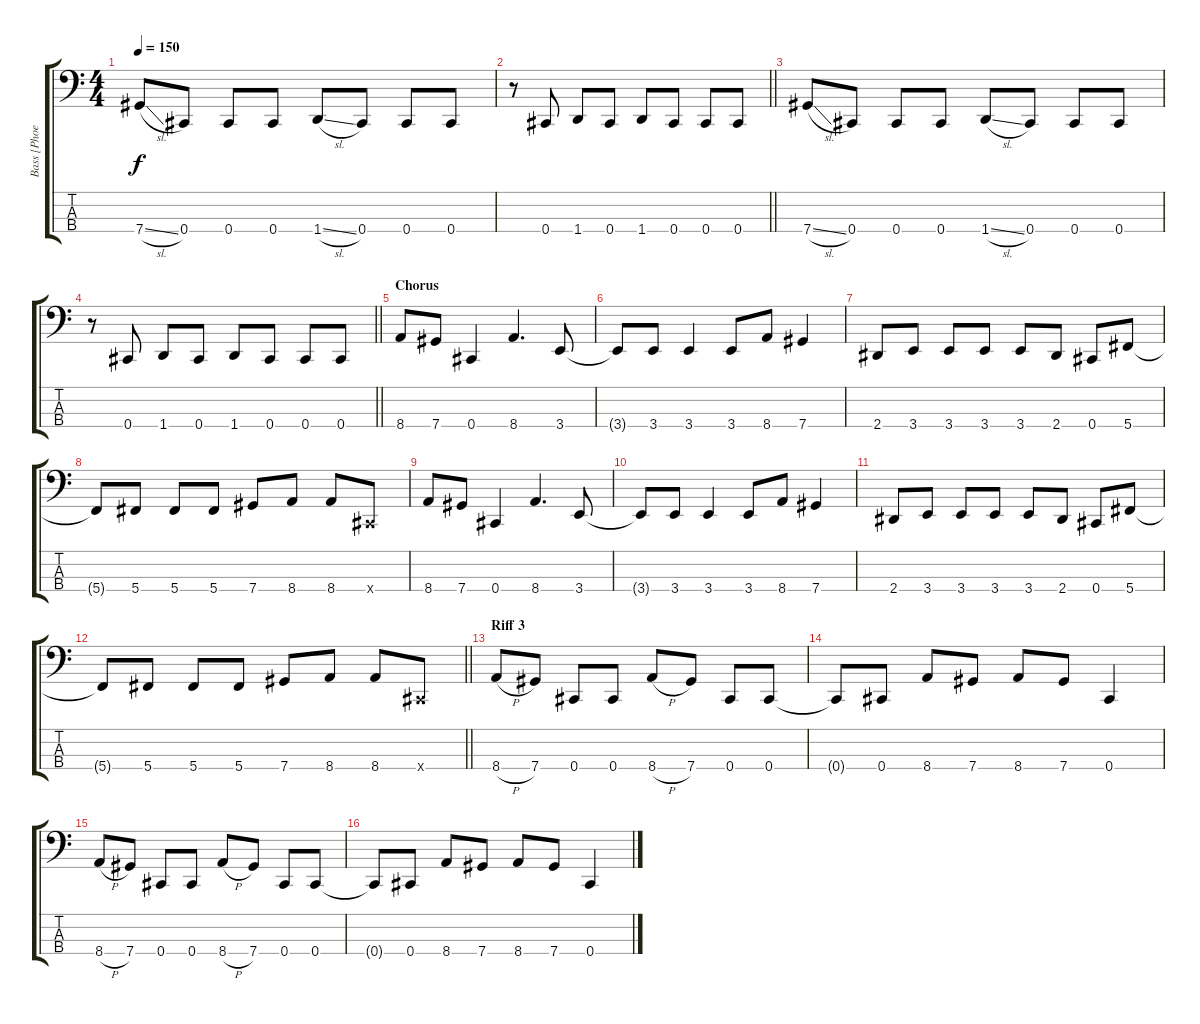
\track ("Bass [Phoenix]" "Bass [Phoe") {instrument electricbassfinger}
\staff {score tabs}
\tuning (Gb2 Db2 Ab1 Db1) {hide}
\ts (4 4)
\tempo 150
\clef f4
\ks c
7.4{sl}.8{dy f} 0.4.8 0.4.8 0.4.8 1.4{sl}.8 0.4.8 0.4.8 0.4.8 |
\barLineRight lightlight
r.8 0.4.8 1.4.8 0.4.8 1.4.8 0.4.8 0.4.8 0.4.8 |
7.4{sl}.8 0.4.8 0.4.8 0.4.8 1.4{sl}.8 0.4.8 0.4.8 0.4.8 |
\barLineRight lightlight
r.8 0.4.8 1.4.8 0.4.8 1.4.8 0.4.8 0.4.8 0.4.8 |
\section ("" "Chorus")
8.4.8 7.4.8 0.4.4 8.4.4{d} 3.4.8 |
3.4{t}.8 3.4.8 3.4.4 3.4.8 8.4.8 7.4.4 |
2.4.8 3.4.8 3.4.8 3.4.8 3.4.8 2.4.8 0.4.8 5.4.8 |
5.4{t}.8 5.4.8 5.4.8 5.4.8 7.4.8 8.4.8 8.4.8 0.4{x}.8 |
8.4.8 7.4.8 0.4.4 8.4.4{d} 3.4.8 |
3.4{t}.8 3.4.8 3.4.4 3.4.8 8.4.8 7.4.4 |
2.4.8 3.4.8 3.4.8 3.4.8 3.4.8 2.4.8 0.4.8 5.4.8 |
\barLineRight lightlight
5.4{t}.8 5.4.8 5.4.8 5.4.8 7.4.8 8.4.8 8.4.8 0.4{x}.8 |
\section ("" "Riff 3")
8.4{h}.8{volume 15} 7.4.8 0.4.8 0.4.8 8.4{h}.8 7.4.8 0.4.8 0.4.8 |
0.4{t}.8 0.4.8 8.4.8 7.4.8 8.4.8 7.4.8 0.4.4 |
8.4{h}.8 7.4.8 0.4.8 0.4.8 8.4{h}.8 7.4.8 0.4.8 0.4.8 |
0.4{t}.8 0.4.8 8.4.8 7.4.8 8.4.8 7.4.8 0.4.4
